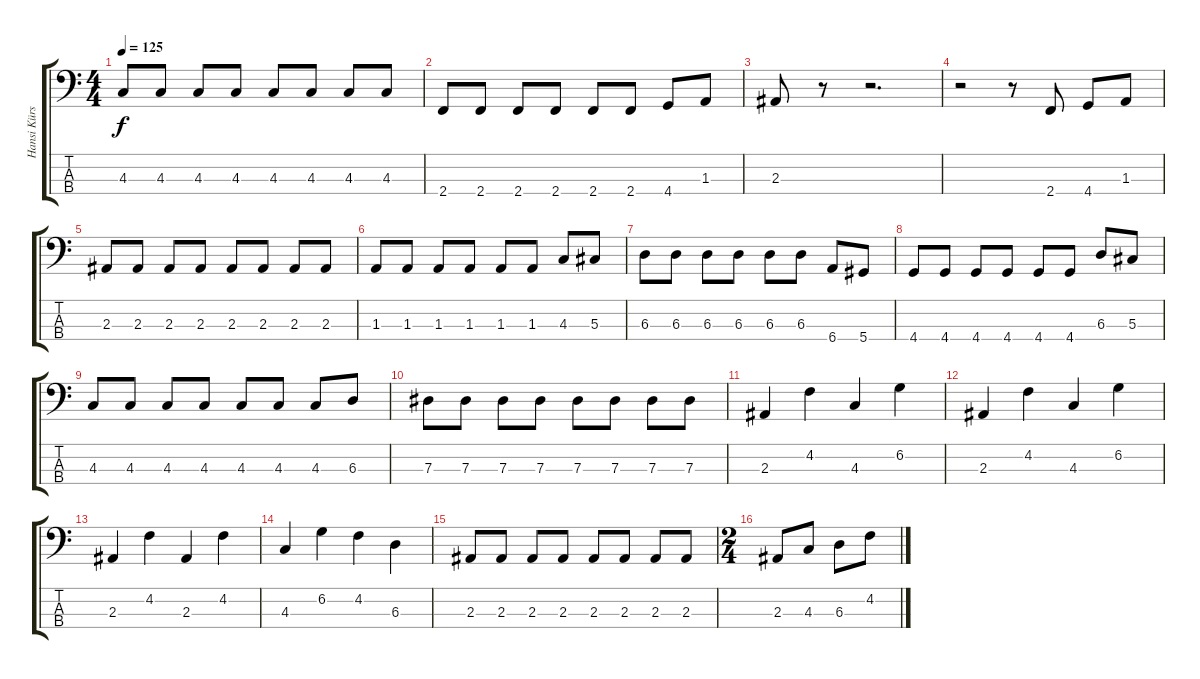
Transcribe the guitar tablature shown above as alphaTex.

\track ("Hansi Kürsh (Bass)" "Hansi Kürs") {instrument electricbasspick}
\staff {score tabs}
\tuning (Gb2 Db2 Ab1 Eb1) {hide}
\ts (4 4)
\tempo 125
\clef f4
\ks c
4.3.8{dy f} 4.3.8 4.3.8 4.3.8 4.3.8 4.3.8 4.3.8 4.3.8 |
2.4.8 2.4.8 2.4.8 2.4.8 2.4.8 2.4.8 4.4.8 1.3.8 |
2.3.8 r.8 r.2{d} |
r.2 r.8 2.4.8 4.4.8 1.3.8 |
2.3.8 2.3.8 2.3.8 2.3.8 2.3.8 2.3.8 2.3.8 2.3.8 |
1.3.8 1.3.8 1.3.8 1.3.8 1.3.8 1.3.8 4.3.8 5.3.8 |
6.3.8 6.3.8 6.3.8 6.3.8 6.3.8 6.3.8 6.4.8 5.4.8 |
4.4.8 4.4.8 4.4.8 4.4.8 4.4.8 4.4.8 6.3.8 5.3.8 |
4.3.8 4.3.8 4.3.8 4.3.8 4.3.8 4.3.8 4.3.8 6.3.8 |
7.3.8 7.3.8 7.3.8 7.3.8 7.3.8 7.3.8 7.3.8 7.3.8 |
2.3.4 4.2.4 4.3.4 6.2.4 |
2.3.4 4.2.4 4.3.4 6.2.4 |
2.3.4 4.2.4 2.3.4 4.2.4 |
4.3.4 6.2.4 4.2.4 6.3.4 |
2.3.8 2.3.8 2.3.8 2.3.8 2.3.8 2.3.8 2.3.8 2.3.8 |
\ts (2 4)
2.3.8 4.3.8 6.3.8 4.2.8
